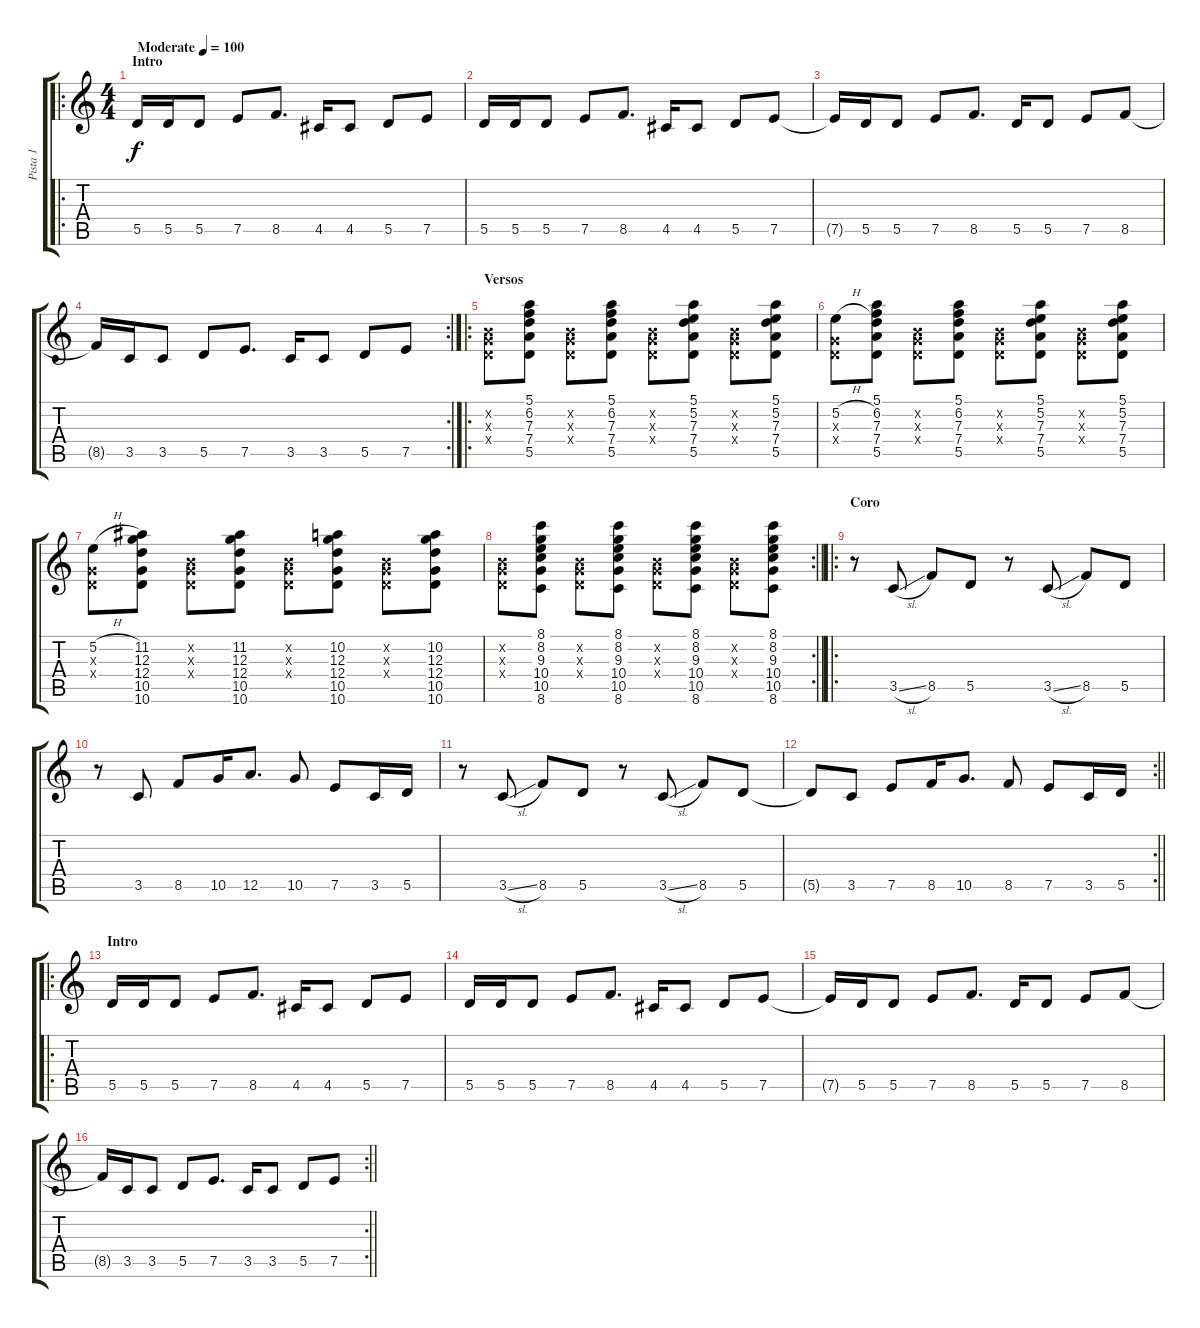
\track ("Pista 1" "Pista 1") {instrument overdrivenguitar}
\staff {score tabs}
\tuning (E4 B3 G3 D3 A2 E2) {hide}
\ro
\ts (4 4)
\section ("" "Intro")
\tempo (100 "Moderate")
\clef g2
\ks c
5.5.16{dy f instrument overdrivenguitar} 5.5.16 5.5.8 7.5.8 8.5.8{d} 4.5.16 4.5.8 5.5.8 7.5.8 |
5.5.16 5.5.16 5.5.8 7.5.8 8.5.8{d} 4.5.16 4.5.8 5.5.8 7.5.8 |
7.5{t}.16 5.5.16 5.5.8 7.5.8 8.5.8{d} 5.5.16 5.5.8 7.5.8 8.5.8 |
\rc 2
8.5{t}.16 3.5.16 3.5.8 5.5.8 7.5.8{d} 3.5.16 3.5.8 5.5.8 7.5.8 |
\ro
\section ("" "Versos")
(0.2{x} 0.3{x} 0.4{x}).8 (5.1 6.2 7.3 7.4 5.5).8 (0.2{x} 0.3{x} 0.4{x}).8 (5.1 6.2 7.3 7.4 5.5).8 (0.2{x} 0.3{x} 0.4{x}).8 (5.1 5.2 7.3 7.4 5.5).8 (0.2{x} 0.3{x} 0.4{x}).8 (5.1 5.2 7.3 7.4 5.5).8 |
(5.2{h} 0.3{x} 0.4{x}).8 (5.1 6.2 7.3 7.4 5.5).8 (0.2{x} 0.3{x} 0.4{x}).8 (5.1 6.2 7.3 7.4 5.5).8 (0.2{x} 0.3{x} 0.4{x}).8 (5.1 5.2 7.3 7.4 5.5).8 (0.2{x} 0.3{x} 0.4{x}).8 (5.1 5.2 7.3 7.4 5.5).8 |
(5.2{h} 0.3{x} 0.4{x}).8 (11.2 12.3 12.4 10.5 10.6).8 (0.2{x} 0.3{x} 0.4{x}).8 (11.2 12.3 12.4 10.5 10.6).8 (0.2{x} 0.3{x} 0.4{x}).8 (10.2 12.3 12.4 10.5 10.6).8 (0.2{x} 0.3{x} 0.4{x}).8 (10.2 12.3 12.4 10.5 10.6).8 |
\rc 2
\barLineRight lightlight
(0.2{x} 0.3{x} 0.4{x}).8 (8.1 8.2 9.3 10.4 10.5 8.6).8 (0.2{x} 0.3{x} 0.4{x}).8 (8.1 8.2 9.3 10.4 10.5 8.6).8 (0.2{x} 0.3{x} 0.4{x}).8 (8.1 8.2 9.3 10.4 10.5 8.6).8 (0.2{x} 0.3{x} 0.4{x}).8 (8.1 8.2 9.3 10.4 10.5 8.6).8 |
\ro
\section ("" "Coro")
r.8 3.5{sl}.8 8.5.8 5.5.8 r.8 3.5{sl}.8 8.5.8 5.5.8 |
r.8 3.5.8 8.5.8 10.5.16 12.5.8{d} 10.5.8 7.5.8 3.5.16 5.5.16 |
r.8 3.5{sl}.8 8.5.8 5.5.8 r.8 3.5{sl}.8 8.5.8 5.5.8 |
\rc 2
\barLineRight lightlight
5.5{t}.8 3.5.8 7.5.8 8.5.16 10.5.8{d} 8.5.8 7.5.8 3.5.16 5.5.16 |
\ro
\section ("" "Intro")
5.5.16 5.5.16 5.5.8 7.5.8 8.5.8{d} 4.5.16 4.5.8 5.5.8 7.5.8 |
5.5.16 5.5.16 5.5.8 7.5.8 8.5.8{d} 4.5.16 4.5.8 5.5.8 7.5.8 |
7.5{t}.16 5.5.16 5.5.8 7.5.8 8.5.8{d} 5.5.16 5.5.8 7.5.8 8.5.8 |
\rc 2
\barLineRight lightlight
8.5{t}.16 3.5.16 3.5.8 5.5.8 7.5.8{d} 3.5.16 3.5.8 5.5.8 7.5.8
